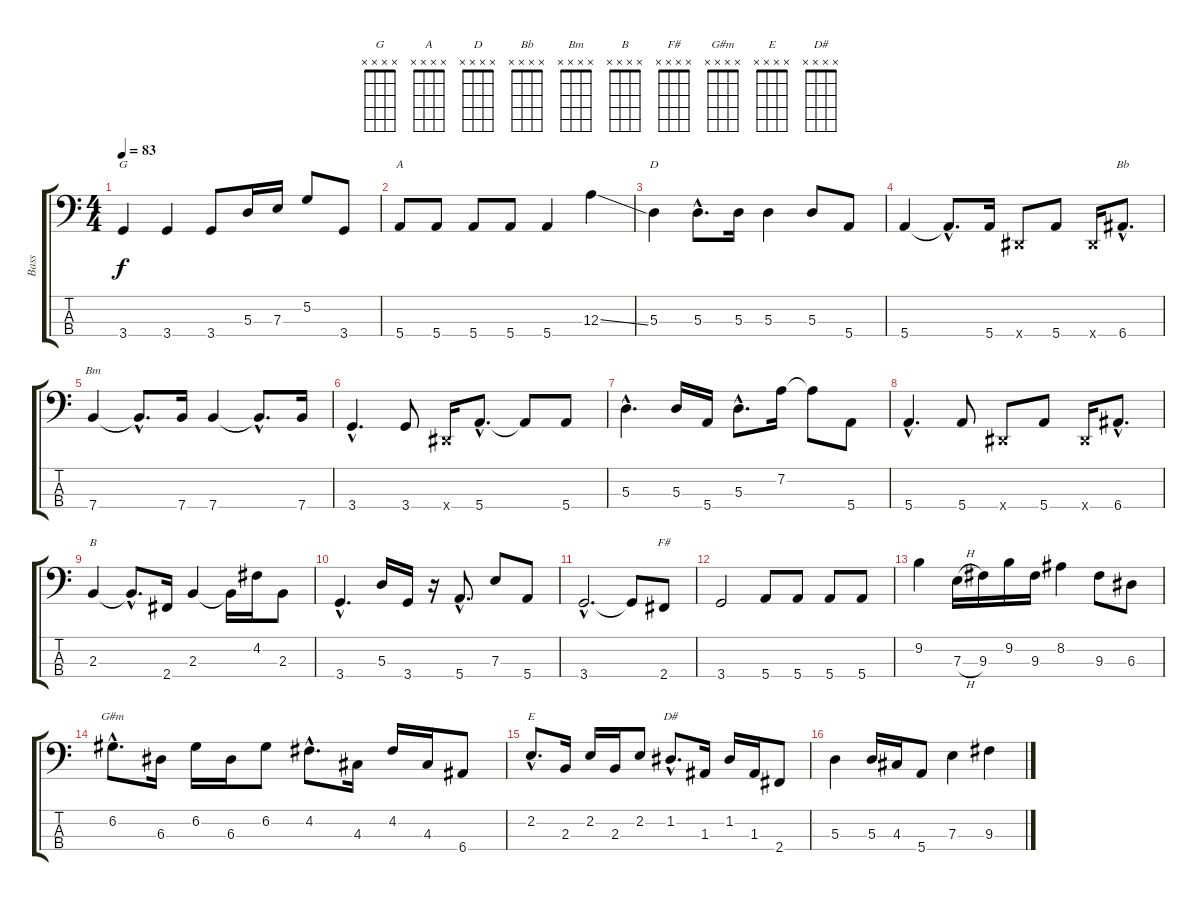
\track ("Bass" "Bass") {instrument electricbassfinger}
\staff {score tabs}
\tuning (G2 D2 A1 E1) {hide}
\chord ("G" x x x x) {firstfret 0}
\chord ("A" x x x x) {firstfret 0}
\chord ("D" x x x x) {firstfret 0}
\chord ("Bb" x x x x) {firstfret 0}
\chord ("Bm" x x x x) {firstfret 0}
\chord ("B" x x x x) {firstfret 0}
\chord ("F#" x x x x) {firstfret 0}
\chord ("G#m" x x x x) {firstfret 0}
\chord ("E" x x x x) {firstfret 0}
\chord ("D#" x x x x) {firstfret 0}
\ts (4 4)
\tempo 83
\clef f4
\ks c
3.4.4{ch "G" dy f} 3.4.4 3.4.8 5.3.16 7.3.16 5.2.8 3.4.8 |
5.4.8{ch "A"} 5.4.8 5.4.8 5.4.8 5.4.4 12.3{ss}.4 |
5.3.4{ch "D"} 5.3{hac}.8{d} 5.3.16 5.3.4 5.3.8 5.4.8 |
5.4.4 5.4{hac t}.8{d} 5.4.16 -1.4{x}.8 5.4.8 -1.4{x}.16 6.4{hac}.8{d ch "Bb"} |
7.4.4{ch "Bm"} 7.4{hac t}.8{d} 7.4.16 7.4.4 7.4{hac t}.8{d} 7.4.16 |
3.4{hac}.4{d} 3.4.8 -1.4{x}.16 5.4{hac}.8{d} 5.4{t}.8 5.4.8 |
5.3{hac}.4{d} 5.3.16 5.4.16 5.3{hac}.8{d} 7.2.16 7.2{t}.8 5.4.8 |
5.4{hac}.4{d} 5.4.8 -1.4{x}.8 5.4.8 -1.4{x}.16 6.4{hac}.8{d} |
2.3.4{ch "B"} 2.3{hac t}.8{d} 2.4.16 2.3.4 2.3{t}.16 4.2.16 2.3.8 |
3.4{hac}.4{d} 5.3.16 3.4.16 r.16 5.4{hac}.8{d} 7.3.8 5.4.8 |
3.4{hac}.2{d} 3.4{t}.8 2.4.8{ch "F#"} |
3.4.2 5.4.8 5.4.8 5.4.8 5.4.8 |
9.2.4 7.3{h}.16 9.3.16 9.2.16 9.3.16 8.2.4 9.3.8 6.3.8 |
6.2{hac}.8{d ch "G#m"} 6.3.16 6.2.16 6.3.16 6.2.8 4.2{hac}.8{d} 4.3.16 4.2.16 4.3.16 6.4.8 |
2.2{hac}.8{d ch "E"} 2.3.16 2.2.16 2.3.16 2.2.8 1.2{hac}.8{d ch "D#"} 1.3.16 1.2.16 1.3.16 2.4.8 |
5.3.4 5.3.16 4.3.16 5.4.8 7.3.4 9.3.4
